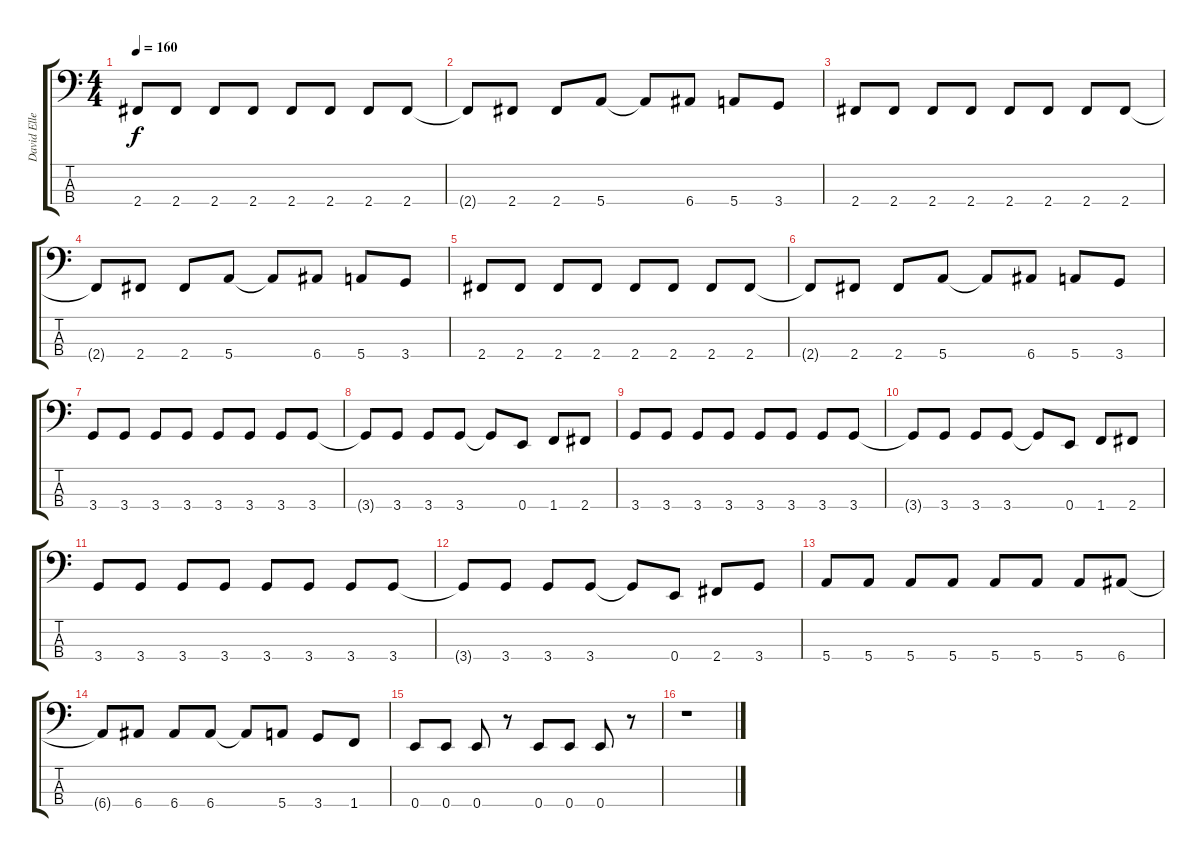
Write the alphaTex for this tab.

\track ("David Ellefson" "David Elle") {instrument electricbasspick}
\staff {score tabs}
\tuning (G2 D2 A1 E1) {hide}
\ts (4 4)
\tempo 160
\clef f4
\ks c
2.4.8{dy f} 2.4.8 2.4.8 2.4.8 2.4.8 2.4.8 2.4.8 2.4.8 |
2.4{t}.8 2.4.8 2.4.8 5.4.8 5.4{t}.8 6.4.8 5.4.8 3.4.8 |
2.4.8 2.4.8 2.4.8 2.4.8 2.4.8 2.4.8 2.4.8 2.4.8 |
2.4{t}.8 2.4.8 2.4.8 5.4.8 5.4{t}.8 6.4.8 5.4.8 3.4.8 |
2.4.8 2.4.8 2.4.8 2.4.8 2.4.8 2.4.8 2.4.8 2.4.8 |
2.4{t}.8 2.4.8 2.4.8 5.4.8 5.4{t}.8 6.4.8 5.4.8 3.4.8 |
3.4.8 3.4.8 3.4.8 3.4.8 3.4.8 3.4.8 3.4.8 3.4.8 |
3.4{t}.8 3.4.8 3.4.8 3.4.8 3.4{t}.8 0.4.8 1.4.8 2.4.8 |
3.4.8 3.4.8 3.4.8 3.4.8 3.4.8 3.4.8 3.4.8 3.4.8 |
3.4{t}.8 3.4.8 3.4.8 3.4.8 3.4{t}.8 0.4.8 1.4.8 2.4.8 |
3.4.8 3.4.8 3.4.8 3.4.8 3.4.8 3.4.8 3.4.8 3.4.8 |
3.4{t}.8 3.4.8 3.4.8 3.4.8 3.4{t}.8 0.4.8 2.4.8 3.4.8 |
5.4.8 5.4.8 5.4.8 5.4.8 5.4.8 5.4.8 5.4.8 6.4.8 |
6.4{t}.8 6.4.8 6.4.8 6.4.8 6.4{t}.8 5.4.8 3.4.8 1.4.8 |
0.4.8 0.4.8 0.4.8 r.8 0.4.8 0.4.8 0.4.8 r.8 |
r.1
